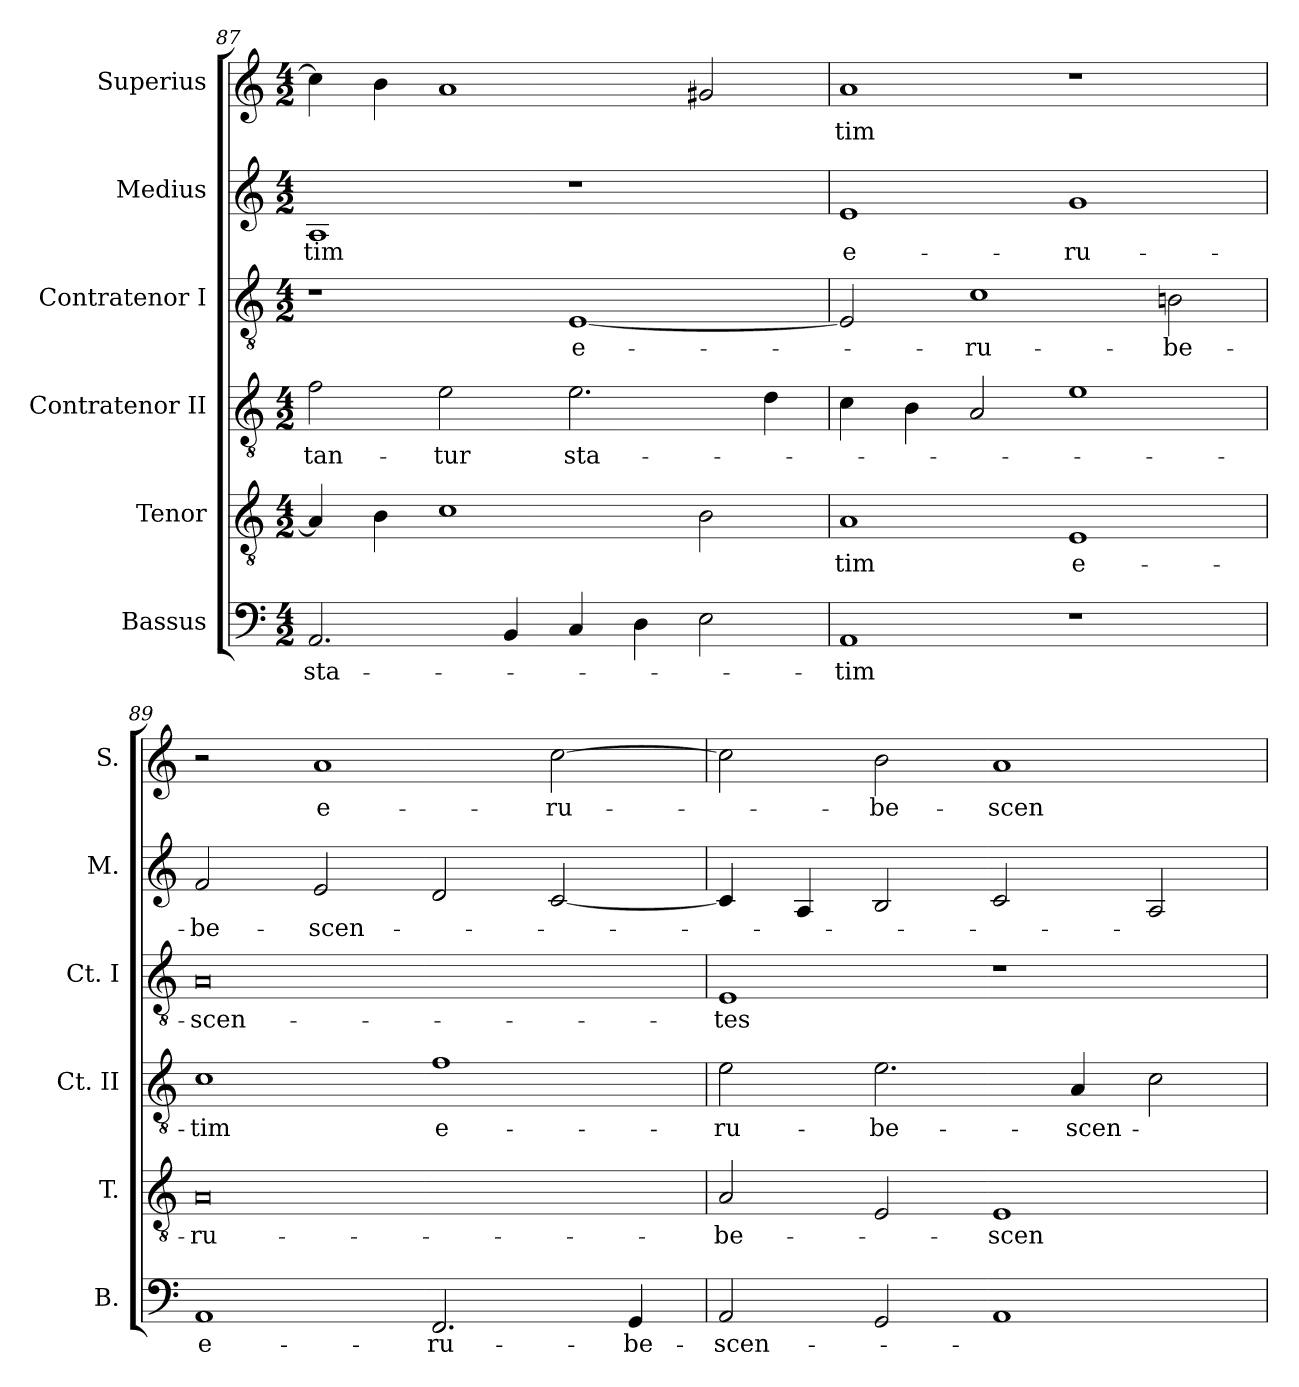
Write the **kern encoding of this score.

**kern	**text	**kern	**text	**kern	**text	**kern	**text	**kern	**text	**kern	**text
*part6	*part6	*part5	*part5	*part4	*part4	*part3	*part3	*part2	*part2	*part1	*part1
*staff6	*staff6	*staff5	*staff5	*staff4	*staff4	*staff3	*staff3	*staff2	*staff2	*staff1	*staff1
*I"Bassus	*	*I"Tenor	*	*I"Contratenor II	*	*I"Contratenor I	*	*I"Medius	*	*I"Superius	*
*I'B.	*	*I'T.	*	*I'Ct. II	*	*I'Ct. I	*	*I'M.	*	*I'S.	*
*clefF4	*	*clefGv2	*	*clefGv2	*	*clefGv2	*	*clefG2	*	*clefG2	*
*	*	*ITrd7c12	*	*ITrd7c12	*	*ITrd7c12	*	*	*	*	*
*k[]	*	*k[]	*	*k[]	*	*k[]	*	*k[]	*	*k[]	*
*C:	*	*C:	*	*C:	*	*C:	*	*C:	*	*C:	*
*M4/2	*	*M4/2	*	*M4/2	*	*M4/2	*	*M4/2	*	*M4/2	*
=87	=87	=87	=87	=87	=87	=87	=87	=87	=87	=87	=87
!	!LO:LY:b:color=#000000	!	!	!	!	!	!	!	!	!	!
!	!	!	!	!	!LO:LY:b:color=#000000	!	!	!	!	!	!
!	!	!	!	!	!	!	!	!	!LO:LY:b:color=#000000	!	!
2.AAi/	sta-	4AAi/]	.	2Fi\	-tan-	1r	.	1Ai	-tim	4cci\]	.
.	.	4BBi\	.	.	.	.	.	.	.	4bi\	.
!	!	!	!	!	!LO:LY:b:color=#000000	!	!	!	!	!	!
.	.	1Ci	.	2Ei\	-tur	.	.	.	.	1ai	.
4BBi/	.	.	.	.	.	.	.	.	.	.	.
!	!	!	!	!	!LO:LY:b:color=#000000	!	!	!	!	!	!
!	!	!	!	!	!	!	!LO:LY:b:color=#000000	!	!	!	!
4Ci/	.	.	.	2.Ei\	sta-	[<1EEi	e-	1r	.	.	.
4Di\	.	.	.	.	.	.	.	.	.	.	.
2Ei\	.	2BBi\	.	.	.	.	.	.	.	2g#Xi/	.
.	.	.	.	4Di\	.	.	.	.	.	.	.
=88	=88	=88	=88	=88	=88	=88	=88	=88	=88	=88	=88
!	!LO:LY:b:color=#000000	!	!	!	!	!	!	!	!	!	!
!	!	!	!LO:LY:b:color=#000000	!	!	!	!	!	!	!	!
!	!	!	!	!	!	!	!	!	!LO:LY:b:color=#000000	!	!
!	!	!	!	!	!	!	!	!	!	!	!LO:LY:b:color=#000000
1AAi	-tim	1AAi	-tim	4Ci\	.	2EEi/]	.	1ei	e-	1ai	-tim
.	.	.	.	4BBi\	.	.	.	.	.	.	.
!	!	!	!	!	!	!	!LO:LY:b:color=#000000	!	!	!	!
.	.	.	.	2AAi/	.	1Ci	-ru-	.	.	.	.
!	!	!	!LO:LY:b:color=#000000	!	!	!	!	!	!	!	!
!	!	!	!	!	!	!	!	!	!LO:LY:b:color=#000000	!	!
1r	.	1EEi	e-	1Ei	.	.	.	1gi	-ru-	1r	.
!	!	!	!	!	!	!	!LO:LY:b:color=#000000	!	!	!	!
.	.	.	.	.	.	2BBni\	-be-	.	.	.	.
!!LO:PB:g=z
=89	=89	=89	=89	=89	=89	=89	=89	=89	=89	=89	=89
!	!LO:LY:b:color=#000000	!	!	!	!	!	!	!	!	!	!
!	!	!	!LO:LY:b:color=#000000	!	!	!	!	!	!	!	!
!	!	!	!	!	!LO:LY:b:color=#000000	!	!	!	!	!	!
!	!	!	!	!	!	!	!LO:LY:b:color=#000000	!	!	!	!
!	!	!	!	!	!	!	!	!	!LO:LY:b:color=#000000	!	!
1AAi	e-	0AAi	-ru-	1Ci	-tim	0AAi	-scen-	2fi/	-be-	2r	.
!	!	!	!	!	!	!	!	!	!LO:LY:b:color=#000000	!	!
!	!	!	!	!	!	!	!	!	!	!	!LO:LY:b:color=#000000
.	.	.	.	.	.	.	.	2ei/	-scen-	1ai	e-
!	!LO:LY:b:color=#000000	!	!	!	!	!	!	!	!	!	!
!	!	!	!	!	!LO:LY:b:color=#000000	!	!	!	!	!	!
2.FFi/	-ru-	.	.	1Fi	e-	.	.	2di/	.	.	.
!	!	!	!	!	!	!	!	!	!	!	!LO:LY:b:color=#000000
.	.	.	.	.	.	.	.	[<2ci/	.	[>2cci\	-ru-
!	!LO:LY:b:color=#000000	!	!	!	!	!	!	!	!	!	!
4GGi/	-be-	.	.	.	.	.	.	.	.	.	.
=90	=90	=90	=90	=90	=90	=90	=90	=90	=90	=90	=90
!	!LO:LY:b:color=#000000	!	!	!	!	!	!	!	!	!	!
!	!	!	!LO:LY:b:color=#000000	!	!	!	!	!	!	!	!
!	!	!	!	!	!LO:LY:b:color=#000000	!	!	!	!	!	!
!	!	!	!	!	!	!	!LO:LY:b:color=#000000	!	!	!	!
2AAi/	-scen-	2AAi/	-be-	2Ei\	-ru-	1EEi	-tes	4ci/]	.	2cci\]	.
.	.	.	.	.	.	.	.	4Ai/	.	.	.
!	!	!	!	!	!LO:LY:b:color=#000000	!	!	!	!	!	!
!	!	!	!	!	!	!	!	!	!	!	!LO:LY:b:color=#000000
2GGi/	.	2EEi/	.	2.Ei\	-be-	.	.	2Bi/	.	2bi\	-be-
!	!	!	!LO:LY:b:color=#000000	!	!	!	!	!	!	!	!
!	!	!	!	!	!	!	!	!	!	!	!LO:LY:b:color=#000000
1AAi	.	1EEi	-scen-	.	.	1r	.	2ci/	.	1ai	-scen-
!	!	!	!	!	!LO:LY:b:color=#000000	!	!	!	!	!	!
.	.	.	.	4AAi/	-scen-	.	.	.	.	.	.
.	.	.	.	2Ci\	.	.	.	2Ai/	.	.	.
=	=	=	=	=	=	=	=	=	=	=	=
*-	*-	*-	*-	*-	*-	*-	*-	*-	*-	*-	*-
